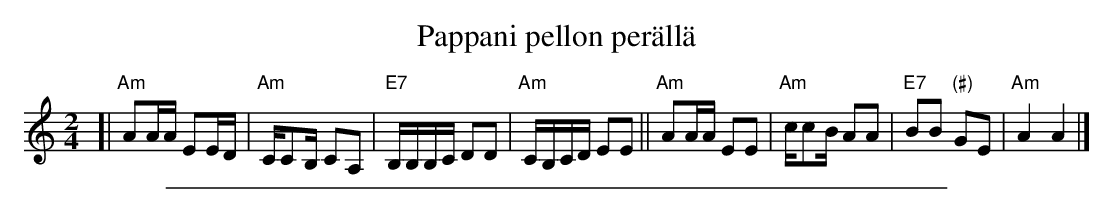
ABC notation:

X:1
T: Pappani pellon per\"all\"a
M: 2/4
L: 1/16
K: Am
[| "Am"A2AA E2ED | "Am"CC2B, C2A,2 | "E7"B,B,B,C D2D2 | "Am"CB,CD E2E2 \
|| "Am"A2AA E2E2 | "Am"cc2B A2A2 | "E7"B2B2 "(#)"G2E2 | "Am"A4 A4 |]
